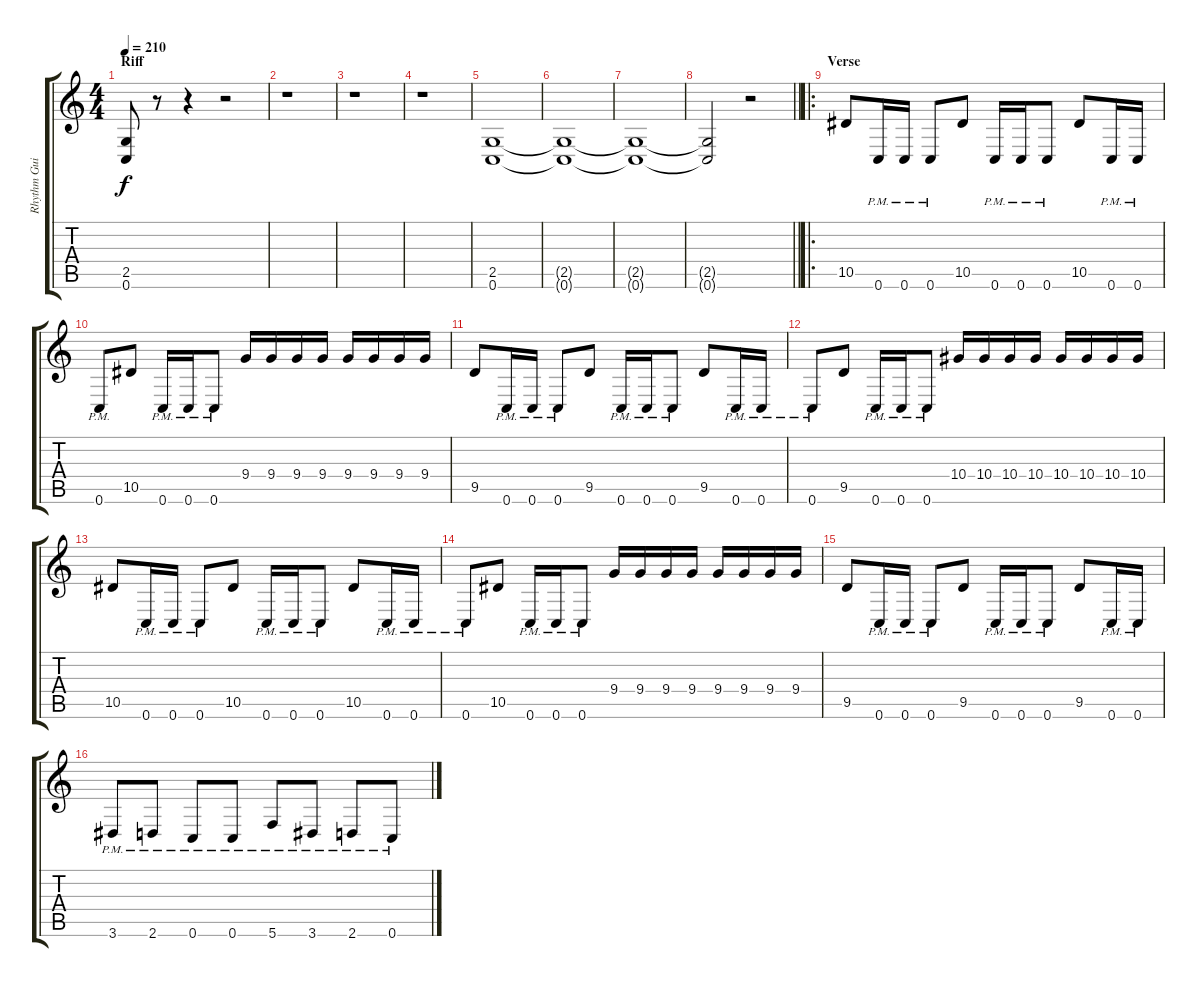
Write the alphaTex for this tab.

\track ("Rhythm Guitar II" "Rhythm Gui") {instrument overdrivenguitar}
\staff {score tabs}
\tuning (C4 G3 Eb3 Bb2 F2 C2) {hide}
\ts (4 4)
\section ("" "Riff")
\tempo 210
\clef g2
\ks c
(2.5 0.6).8{dy f instrument overdrivenguitar} r.8 r.4 r.2 |
r.1 |
r.1 |
r.1 |
(2.5 0.6).1 |
(2.5{t} 0.6{t}).1 |
(2.5{t} 0.6{t}).1 |
\barLineRight lightlight
(2.5{t} 0.6{t}).2 r.2 |
\ro
\section ("" "Verse")
10.5.8 0.6{pm}.16 0.6{pm}.16 0.6{pm}.8 10.5.8 0.6{pm}.16 0.6{pm}.16 0.6{pm}.8 10.5.8 0.6{pm}.16 0.6{pm}.16 |
0.6{pm}.8 10.5.8 0.6{pm}.16 0.6{pm}.16 0.6{pm}.8 9.4.16 9.4.16 9.4.16 9.4.16 9.4.16 9.4.16 9.4.16 9.4.16 |
9.5.8 0.6{pm}.16 0.6{pm}.16 0.6{pm}.8 9.5.8 0.6{pm}.16 0.6{pm}.16 0.6{pm}.8 9.5.8 0.6{pm}.16 0.6{pm}.16 |
0.6{pm}.8 9.5.8 0.6{pm}.16 0.6{pm}.16 0.6{pm}.8 10.4.16 10.4.16 10.4.16 10.4.16 10.4.16 10.4.16 10.4.16 10.4.16 |
10.5.8 0.6{pm}.16 0.6{pm}.16 0.6{pm}.8 10.5.8 0.6{pm}.16 0.6{pm}.16 0.6{pm}.8 10.5.8 0.6{pm}.16 0.6{pm}.16 |
0.6{pm}.8 10.5.8 0.6{pm}.16 0.6{pm}.16 0.6{pm}.8 9.4.16 9.4.16 9.4.16 9.4.16 9.4.16 9.4.16 9.4.16 9.4.16 |
9.5.8 0.6{pm}.16 0.6{pm}.16 0.6{pm}.8 9.5.8 0.6{pm}.16 0.6{pm}.16 0.6{pm}.8 9.5.8 0.6{pm}.16 0.6{pm}.16 |
3.6{pm}.8 2.6{pm}.8 0.6{pm}.8 0.6{pm}.8 5.6{pm}.8 3.6{pm}.8 2.6{pm}.8 0.6{pm}.8
